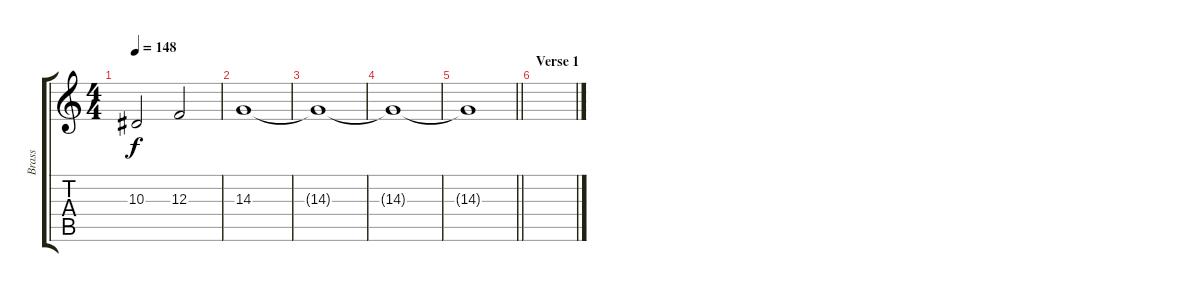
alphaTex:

\track ("Brass" "Brass") {instrument frenchhorn}
\staff {score tabs}
\tuning (D4 A3 F3 C3 G2 D2) {hide}
\ts (4 4)
\tempo 148
\clef g2
\ks c
10.3.2{dy f} 12.3.2 |
14.3.1 |
14.3{t}.1 |
14.3{t}.1 |
\barLineRight lightlight
14.3{t}.1 |
\section ("" "Verse 1")
